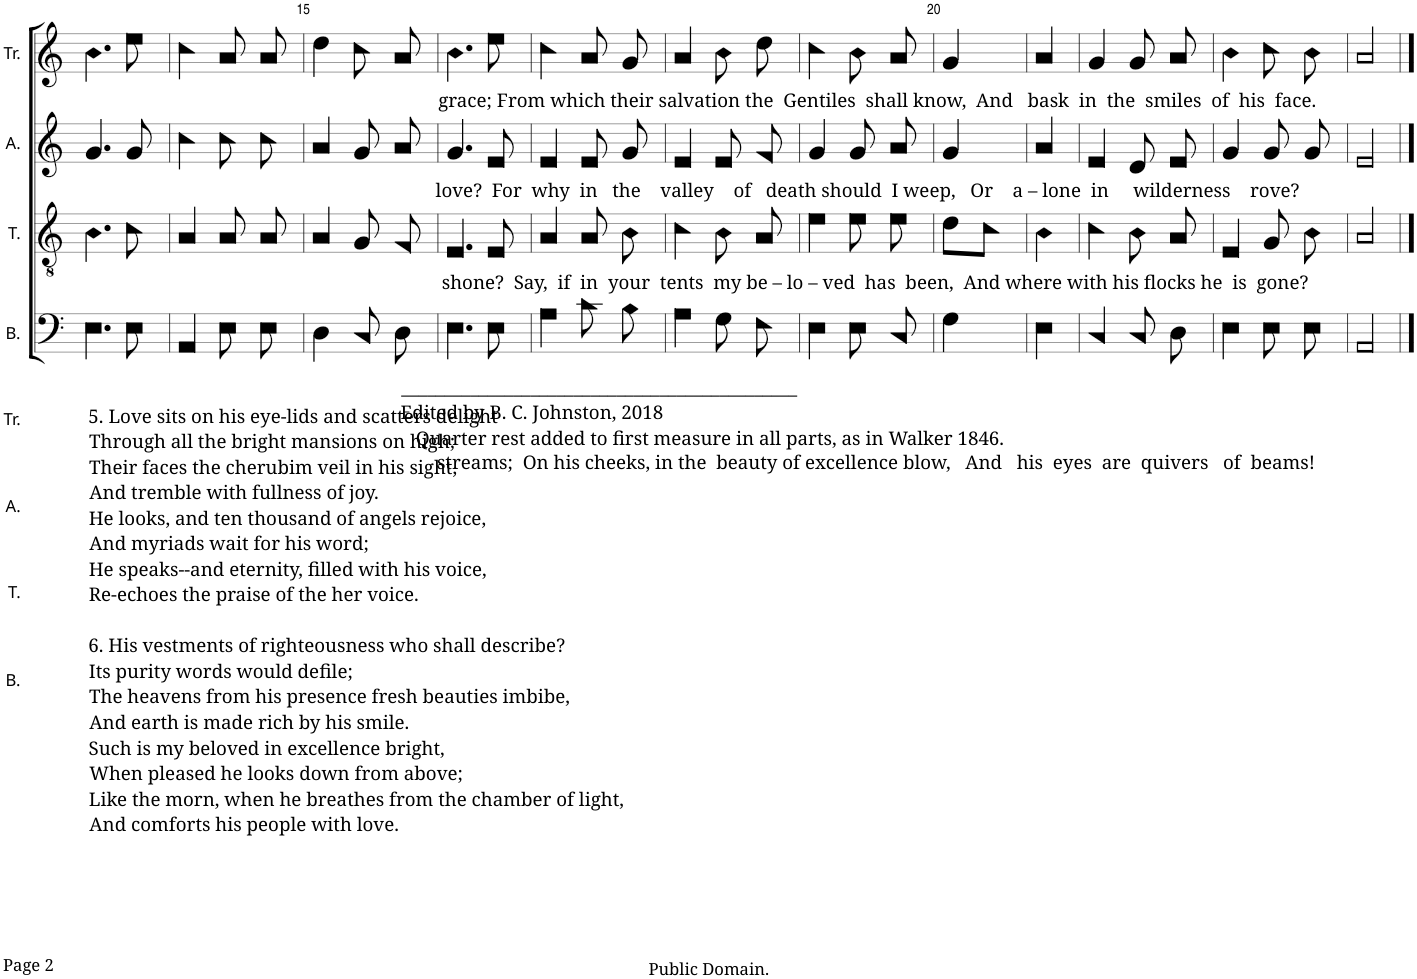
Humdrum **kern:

**kern	**kern	**kern	**kern
*part4	*part3	*part2	*part1
*staff4	*staff3	*staff2	*staff1
*I"B.	*I"T.	*I"A.	*I"Tr.
*I'B.	*I'T.	*I'A.	*I'Tr.
!!LO:PB:g=z
*clefF4	*clefGv2	*clefG2	*clefG2
*k[]	*k[]	*k[]	*k[]
*M2/4	*M2/4	*M2/4	*M2/4
=13	=13	=13	=13
4.E!\	4.B!\	4.g!/	4.b!\
8E!\	8c!\	8g!/	8ee!\
=14	=14	=14	=14
4AA!/	4A!/	4cc!\	4cc!\
8E!\L	8A!/	8cc!\L	8a!/L
8E!\J	8A!/	8cc!\J	8a!/J
=15	=15	=15	=15
4D!\	4A!/	4a!/	4dd!\
8C!/L	8G!/	8g!/L	8cc!\L
8D!/J	8F!/	8a!/J	8a!\J
=16	=16	=16	=16
!	!	!	!LO:TX:b:t=grace; From which their salvation the  Gentiles  shall know,  And   bask  in  the  smiles  of  his  face.
!	!	!LO:TX:b:t=love?  For  why  in   the    valley    of   death should  I weep,   Or    a – lone  in     wilderness    rove?	!
!	!LO:TX:b:t=shone?  Say,  if  in  your  tents  my be – lo – ved  has  been,  And where with his flocks he  is  gone?	!	!
!LO:TX:b:t=______________________________________________	!	!	!
!LO:TX:b:t=Edited by B. C. Johnston, 2018	!	!	!
!LO:TX:b:t=Quarter rest added to first measure in all parts, as in Walker 1846.	!	!	!
!LO:TX:b:t=streams;  On his cheeks, in the  beauty of excellence blow,   And   his  eyes  are  quivers   of  beams!	!	!	!
4.E!\	4.E!/	4.g!/	4.b!\
8E!\	8E!/	8e!/	8ee!\
=17	=17	=17	=17
4A!\	4A!/	4e!/	4cc!\
8c!\L	8A!/	8e!/L	8a!/L
8B!\J	8B!\	8g!/J	8g!/J
=18	=18	=18	=18
4A!\	4c!\	4e!/	4a!/
8G!\L	8B!\	8e!/L	8b!\L
8F!\J	8A!/	8f!/J	8dd!\J
=19	=19	=19	=19
4E!\	4e!\	4g!/	4cc!\
8E!\L	8e!\	8g!/L	8b!/L
8C!\J	8e!\	8a!/J	8a!/J
=20	=20	=20	=20
4G!\	8d!\L	4g!/	4g!/
.	8c!\J	.	.
4E!\	4B!\	4a!/	4a!/
=21	=21	=21	=21
4C!/	4c!\	4e!/	4g!/
8C!/L	8B!\	8d!/L	8g!/L
8D!/J	8A!/	8e!/J	8a!/J
=22	=22	=22	=22
4E!\	4E!/	4g!/	4b!\
8E!\L	8G!/	8g!/L	8cc!\L
8E!\J	8B!\	8g!/J	8b!\J
=23	=23	=23	=23
2AA!/	2A!/	2e!/	2a!/
==	==	==	==
*-	*-	*-	*-
